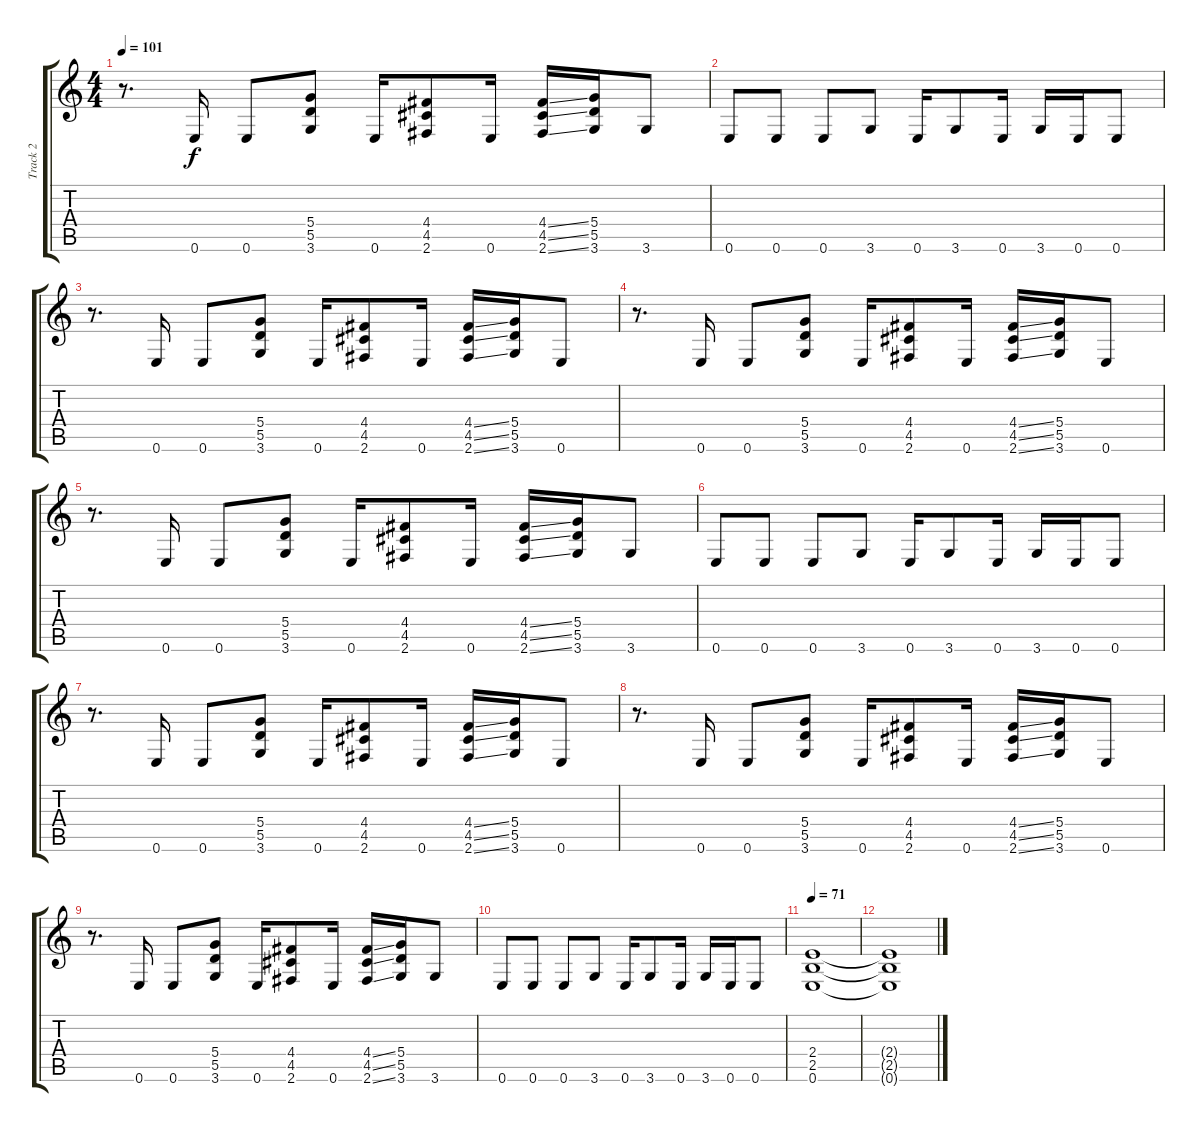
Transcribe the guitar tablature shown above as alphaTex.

\track ("Track 2" "Track 2") {instrument distortionguitar}
\staff {score tabs}
\tuning (E4 B3 G3 D3 A2 E2) {hide}
\ts (4 4)
\tempo 101
\clef g2
\ks c
r.8{d dy f} 0.6.16 0.6.8 (5.4 5.5 3.6).8 0.6.16 (4.4 4.5 2.6).8 0.6.16 (4.4{ss} 4.5{ss} 2.6{ss}).16 (5.4 5.5 3.6).16 3.6.8 |
0.6.8 0.6.8 0.6.8 3.6.8 0.6.16 3.6.8 0.6.16 3.6.16 0.6.16 0.6.8 |
r.8{d} 0.6.16 0.6.8 (5.4 5.5 3.6).8 0.6.16 (4.4 4.5 2.6).8 0.6.16 (4.4{ss} 4.5{ss} 2.6{ss}).16 (5.4 5.5 3.6).16 0.6.8 |
r.8{d} 0.6.16 0.6.8 (5.4 5.5 3.6).8 0.6.16 (4.4 4.5 2.6).8 0.6.16 (4.4{ss} 4.5{ss} 2.6{ss}).16 (5.4 5.5 3.6).16 0.6.8 |
r.8{d} 0.6.16 0.6.8 (5.4 5.5 3.6).8 0.6.16 (4.4 4.5 2.6).8 0.6.16 (4.4{ss} 4.5{ss} 2.6{ss}).16 (5.4 5.5 3.6).16 3.6.8 |
0.6.8 0.6.8 0.6.8 3.6.8 0.6.16 3.6.8 0.6.16 3.6.16 0.6.16 0.6.8 |
r.8{d} 0.6.16 0.6.8 (5.4 5.5 3.6).8 0.6.16 (4.4 4.5 2.6).8 0.6.16 (4.4{ss} 4.5{ss} 2.6{ss}).16 (5.4 5.5 3.6).16 0.6.8 |
r.8{d} 0.6.16 0.6.8 (5.4 5.5 3.6).8 0.6.16 (4.4 4.5 2.6).8 0.6.16 (4.4{ss} 4.5{ss} 2.6{ss}).16 (5.4 5.5 3.6).16 0.6.8 |
r.8{d} 0.6.16 0.6.8 (5.4 5.5 3.6).8 0.6.16 (4.4 4.5 2.6).8 0.6.16 (4.4{ss} 4.5{ss} 2.6{ss}).16 (5.4 5.5 3.6).16 3.6.8 |
0.6.8 0.6.8 0.6.8 3.6.8 0.6.16 3.6.8 0.6.16 3.6.16 0.6.16 0.6.8 |
\tempo 71
(2.4 2.5 0.6).1{volume 0} |
(2.4{t} 2.5{t} 0.6{t}).1
